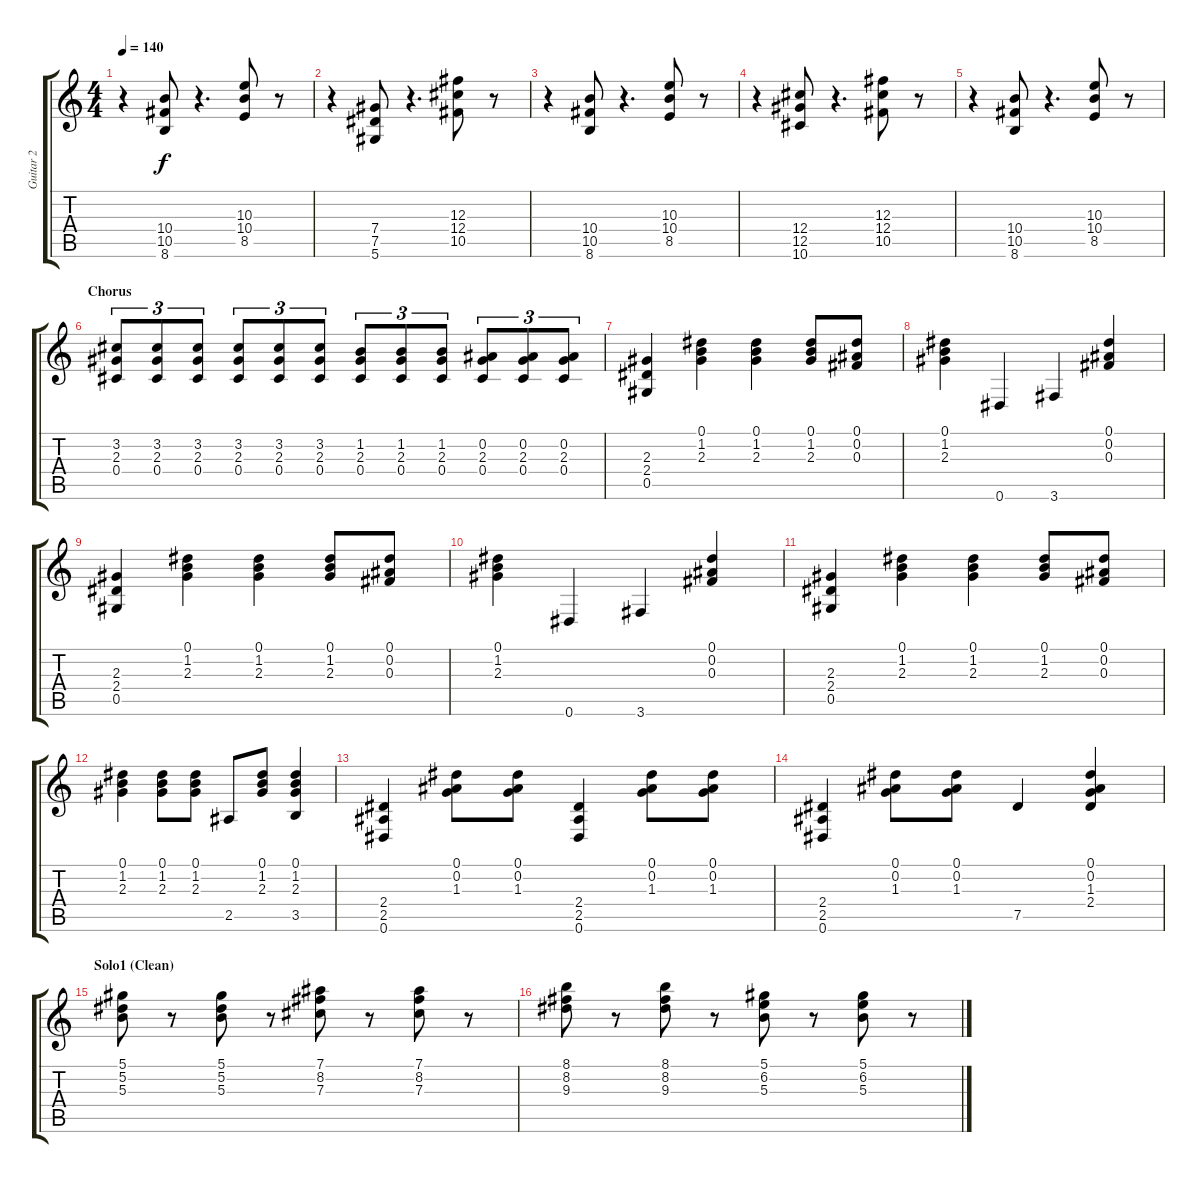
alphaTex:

\track ("Guitar 2" "Guitar 2") {instrument distortionguitar}
\staff {score tabs}
\tuning (Eb4 Bb3 Gb3 Db3 Ab2 Eb2) {hide}
\ts (4 4)
\tempo 140
\clef g2
\ks c
r.4{dy f} (10.4 10.5 8.6).8 r.4{d} (10.3 10.4 8.5).8 r.8 |
r.4 (7.4 7.5 5.6).8 r.4{d} (12.3 12.4 10.5).8 r.8 |
r.4 (10.4 10.5 8.6).8 r.4{d} (10.3 10.4 8.5).8 r.8 |
r.4 (12.4 12.5 10.6).8 r.4{d} (12.3 12.4 10.5).8 r.8 |
r.4 (10.4 10.5 8.6).8 r.4{d} (10.3 10.4 8.5).8 r.8 |
\section ("" "Chorus")
(3.2 2.3 0.4).8{tu (3 2)} (3.2 2.3 0.4).8{tu (3 2)} (3.2 2.3 0.4).8{tu (3 2)} (3.2 2.3 0.4).8{tu (3 2)} (3.2 2.3 0.4).8{tu (3 2)} (3.2 2.3 0.4).8{tu (3 2)} (1.2 2.3 0.4).8{tu (3 2)} (1.2 2.3 0.4).8{tu (3 2)} (1.2 2.3 0.4).8{tu (3 2)} (0.2 2.3 0.4).8{tu (3 2)} (0.2 2.3 0.4).8{tu (3 2)} (0.2 2.3 0.4).8{tu (3 2)} |
(2.3 2.4 0.5).4 (0.1 1.2 2.3).4 (0.1 1.2 2.3).4 (0.1 1.2 2.3).8 (0.1 0.2 0.3).8 |
(0.1 1.2 2.3).4 0.6.4 3.6.4 (0.1 0.2 0.3).4 |
(2.3 2.4 0.5).4 (0.1 1.2 2.3).4 (0.1 1.2 2.3).4 (0.1 1.2 2.3).8 (0.1 0.2 0.3).8 |
(0.1 1.2 2.3).4 0.6.4 3.6.4 (0.1 0.2 0.3).4 |
(2.3 2.4 0.5).4 (0.1 1.2 2.3).4 (0.1 1.2 2.3).4 (0.1 1.2 2.3).8 (0.1 0.2 0.3).8 |
(0.1 1.2 2.3).4 (0.1 1.2 2.3).8 (0.1 1.2 2.3).8 2.5.8 (0.1 1.2 2.3).8 (0.1 1.2 2.3 3.5).4 |
(2.4 2.5 0.6).4 (0.1 0.2 1.3).8 (0.1 0.2 1.3).8 (2.4 2.5 0.6).4 (0.1 0.2 1.3).8 (0.1 0.2 1.3).8 |
(2.4 2.5 0.6).4 (0.1 0.2 1.3).8 (0.1 0.2 1.3).8 7.5.4 (0.1 0.2 1.3 2.4).4 |
\section ("" "Solo1 (Clean)")
(5.1 5.2 5.3).8{volume 8} r.8 (5.1 5.2 5.3).8 r.8 (7.1 8.2 7.3).8 r.8 (7.1 8.2 7.3).8 r.8 |
(8.1 8.2 9.3).8 r.8 (8.1 8.2 9.3).8 r.8 (5.1 6.2 5.3).8 r.8 (5.1 6.2 5.3).8 r.8
